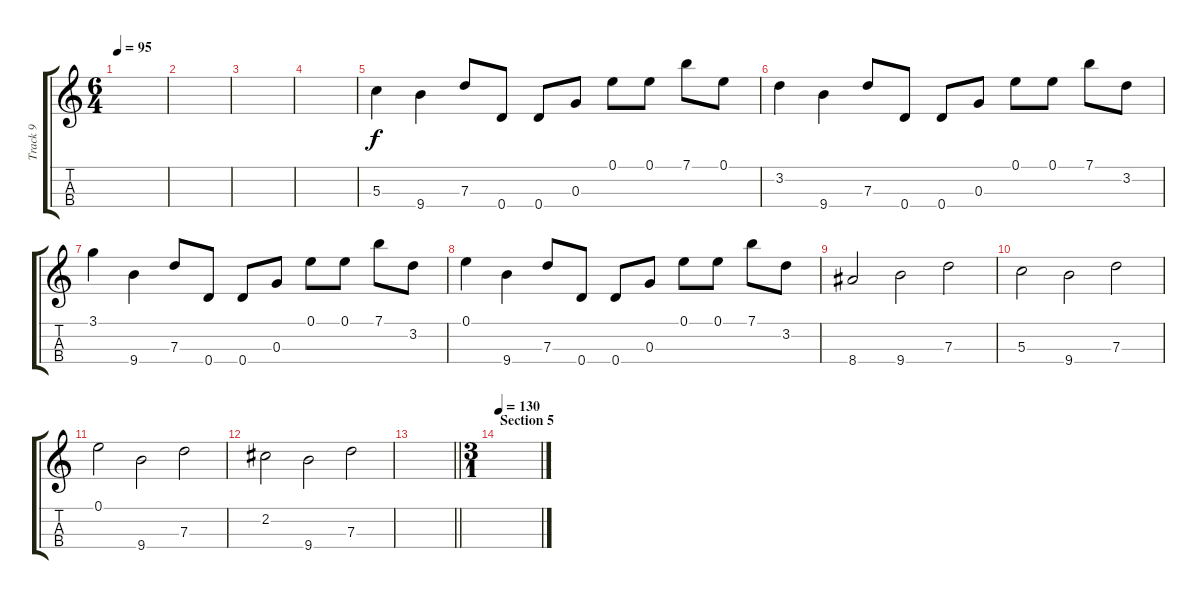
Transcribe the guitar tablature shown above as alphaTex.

\track ("Track 9" "Track 9") {instrument distortionguitar}
\staff {score tabs}
\tuning (E4 B3 G3 D3) {hide}
\ts (6 4)
\tempo 95
\clef g2
\ks c
|
|
|
|
5.3.4{volume 13 instrument acousticguitarsteel} 9.4.4 7.3.8 0.4.8 0.4.8 0.3.8 0.1.8 0.1.8 7.1.8 0.1.8 |
3.2.4 9.4.4 7.3.8 0.4.8 0.4.8 0.3.8 0.1.8 0.1.8 7.1.8 3.2.8 |
3.1.4 9.4.4 7.3.8 0.4.8 0.4.8 0.3.8 0.1.8 0.1.8 7.1.8 3.2.8 |
0.1.4 9.4.4 7.3.8 0.4.8 0.4.8 0.3.8 0.1.8 0.1.8 7.1.8 3.2.8 |
8.4.2{volume 5 instrument distortionguitar} 9.4.2 7.3.2 |
5.3.2 9.4.2 7.3.2 |
0.1.2 9.4.2 7.3.2 |
2.2.2 9.4.2 7.3.2 |
\barLineRight lightlight
|
\ts (3 1)
\section ("" "Section 5")
\tempo 130
